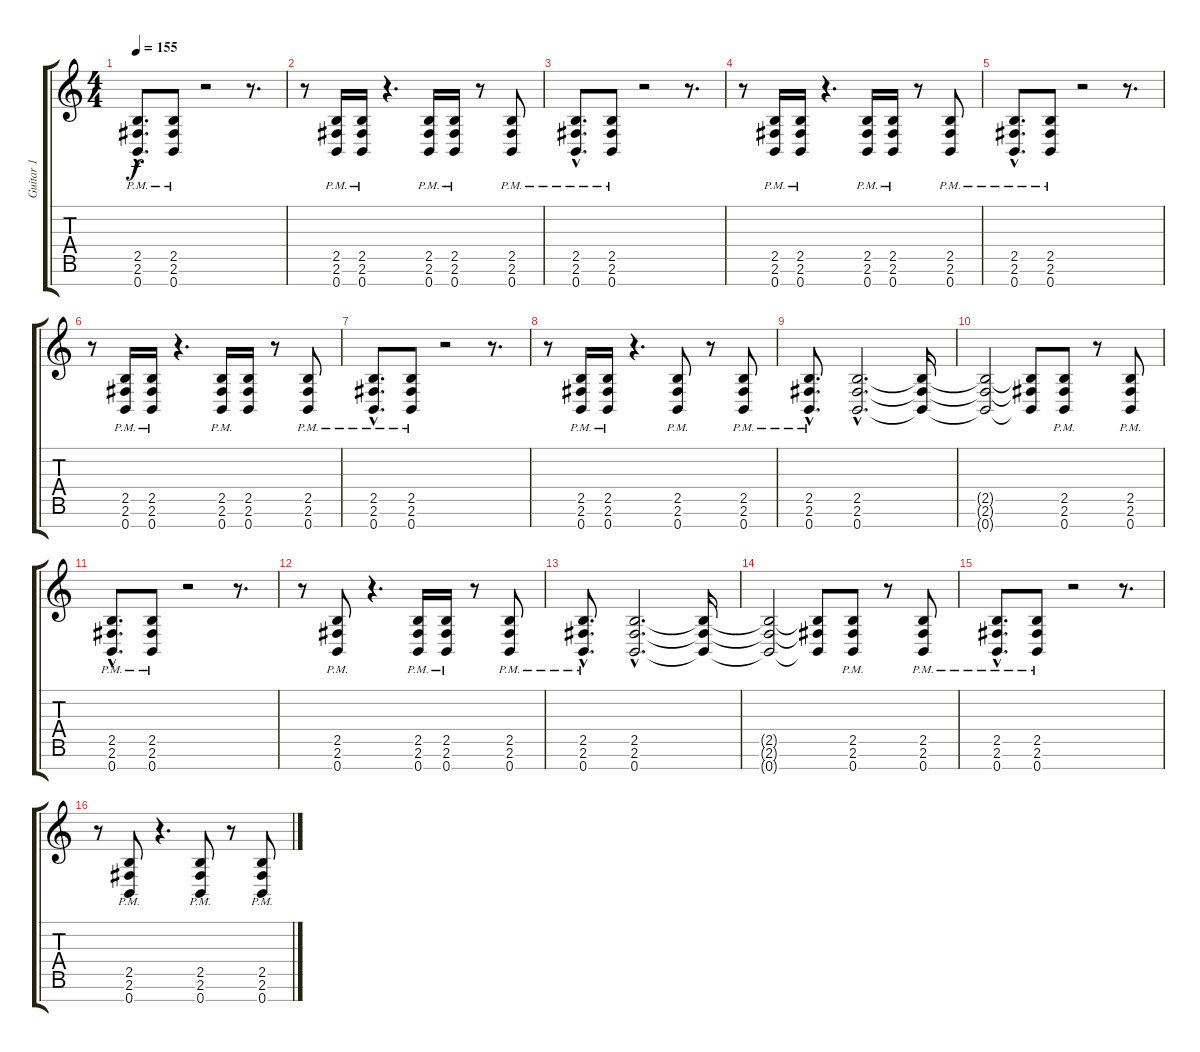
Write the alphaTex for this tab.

\track ("Guitar 1" "Guitar 1") {instrument overdrivenguitar}
\staff {score tabs}
\tuning (E4 B3 G3 D3 A2 E2 B1) {hide}
\ts (4 4)
\tempo 155
\clef g2
\ks c
(2.5{hac pm} 2.6{hac pm} 0.7{hac pm}).8{d dy f} (2.5{pm} 2.6{pm} 0.7{pm}).8 r.2 r.8{d} |
r.8 (2.5{pm} 2.6{pm} 0.7{pm}).16 (2.5{pm} 2.6 0.7{pm}).16 r.4{d} (2.5{pm} 2.6{pm} 0.7{pm}).16 (2.5{pm} 2.6{pm} 0.7{pm}).16 r.8 (2.5{pm} 2.6{pm} 0.7{pm}).8 |
(2.5{hac pm} 2.6{hac pm} 0.7{hac pm}).8{d} (2.5{pm} 2.6{pm} 0.7{pm}).8 r.2 r.8{d} |
r.8 (2.5{pm} 2.6{pm} 0.7{pm}).16 (2.5{pm} 2.6 0.7{pm}).16 r.4{d} (2.5{pm} 2.6{pm} 0.7{pm}).16 (2.5{pm} 2.6{pm} 0.7{pm}).16 r.8 (2.5{pm} 2.6{pm} 0.7{pm}).8 |
(2.5{hac pm} 2.6{hac pm} 0.7{hac pm}).8{d} (2.5{pm} 2.6{pm} 0.7{pm}).8 r.2 r.8{d} |
r.8 (2.5{pm} 2.6{pm} 0.7{pm}).16 (2.5{pm} 2.6 0.7{pm}).16 r.4{d} (2.5{pm} 2.6{pm} 0.7{pm}).16 (2.5 2.6 0.7).16 r.8 (2.5{pm} 2.6{pm} 0.7{pm}).8 |
(2.5{hac pm} 2.6{hac pm} 0.7{hac pm}).8{d} (2.5{pm} 2.6{pm} 0.7{pm}).8 r.2 r.8{d} |
r.8 (2.5{pm} 2.6{pm} 0.7{pm}).16 (2.5{pm} 2.6 0.7{pm}).16 r.4{d} (2.5{pm} 2.6{pm} 0.7{pm}).8 r.8 (2.5{pm} 2.6{pm} 0.7{pm}).8 |
(2.5{pm} 2.6{hac pm} 0.7{hac pm}).8{d} (2.5{hac} 2.6{hac} 0.7{hac}).2{d} (2.5{t} 2.6{t} 0.7{t}).16 |
(2.5{t} 2.6{t} 0.7{t}).2 (2.5{t} 2.6{t} 0.7{t}).8 (2.5{pm} 2.6{pm} 0.7{pm}).8 r.8 (2.5{pm} 2.6{pm} 0.7{pm}).8 |
(2.5{hac pm} 2.6{hac pm} 0.7{hac pm}).8{d} (2.5{pm} 2.6{pm} 0.7{pm}).8 r.2 r.8{d} |
r.8 (2.5{pm} 2.6{pm} 0.7{pm}).8 r.4{d} (2.5 2.6 0.7{pm}).16 (2.5{pm} 2.6 0.7{pm}).16 r.8 (2.5{pm} 2.6{pm} 0.7{pm}).8 |
(2.5{pm} 2.6{hac pm} 0.7{hac pm}).8{d} (2.5{hac} 2.6{hac} 0.7{hac}).2{d} (2.5{t} 2.6{t} 0.7{t}).16 |
(2.5{t} 2.6{t} 0.7{t}).2 (2.5{t} 2.6{t} 0.7{t}).8 (2.5{pm} 2.6{pm} 0.7{pm}).8 r.8 (2.5{pm} 2.6{pm} 0.7{pm}).8 |
(2.5{hac pm} 2.6{hac pm} 0.7{hac pm}).8{d} (2.5{pm} 2.6{pm} 0.7{pm}).8 r.2 r.8{d} |
r.8 (2.5{pm} 2.6{pm} 0.7{pm}).8 r.4{d} (2.5{pm} 2.6{pm} 0.7{pm}).8 r.8 (2.5{pm} 2.6{pm} 0.7{pm}).8
